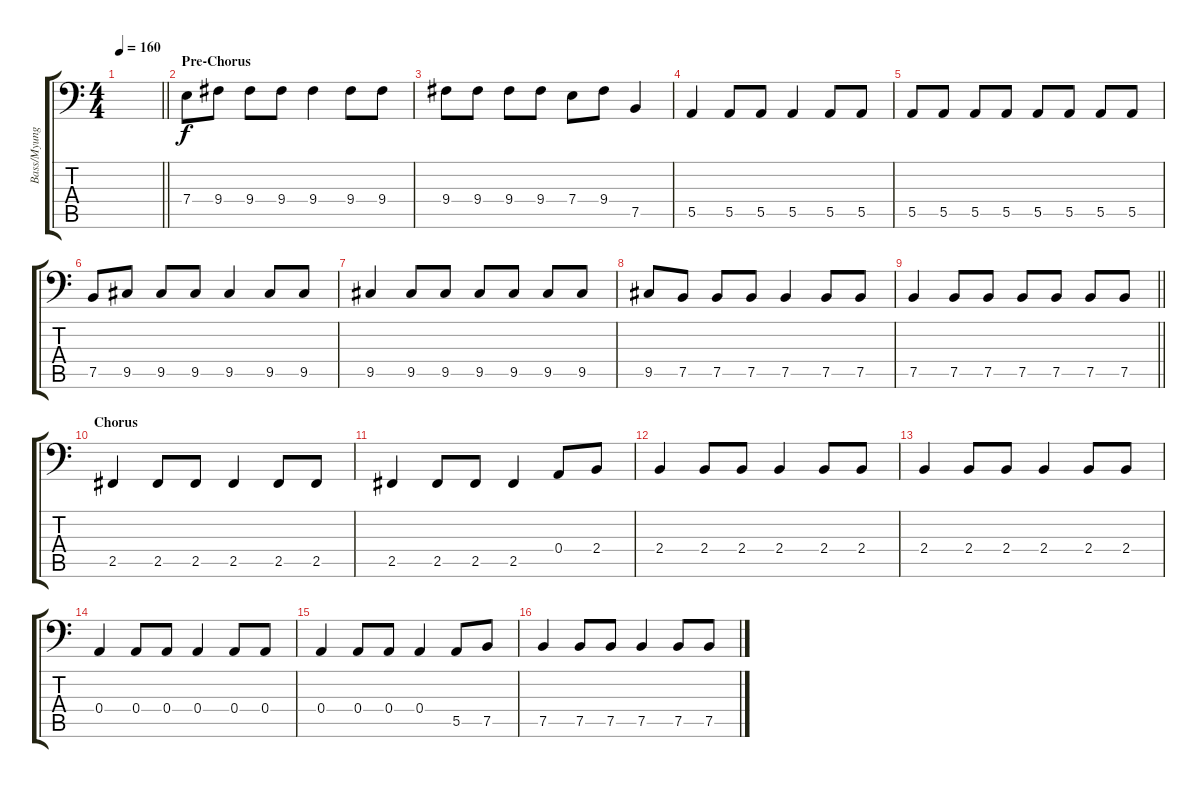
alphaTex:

\track ("Bass/Myung" "Bass/Myung") {instrument electricbassfinger}
\staff {score tabs}
\tuning (C3 G2 D2 A1 E1 B0) {hide}
\ts (4 4)
\tempo 160
\clef f4
\barLineRight lightlight
\ks c
|
\section ("" "Pre-Chorus")
7.4.8{instrument electricbassfinger} 9.4.8 9.4.8 9.4.8 9.4.4 9.4.8 9.4.8 |
9.4.8 9.4.8 9.4.8 9.4.8 7.4.8 9.4.8 7.5.4 |
5.5.4 5.5.8 5.5.8 5.5.4 5.5.8 5.5.8 |
5.5.8 5.5.8 5.5.8 5.5.8 5.5.8 5.5.8 5.5.8 5.5.8 |
7.5.8 9.5.8 9.5.8 9.5.8 9.5.4 9.5.8 9.5.8 |
9.5.4 9.5.8 9.5.8 9.5.8 9.5.8 9.5.8 9.5.8 |
9.5.8 7.5.8 7.5.8 7.5.8 7.5.4 7.5.8 7.5.8 |
\barLineRight lightlight
7.5.4 7.5.8 7.5.8 7.5.8 7.5.8 7.5.8 7.5.8 |
\section ("" "Chorus")
2.5.4 2.5.8 2.5.8 2.5.4 2.5.8 2.5.8 |
2.5.4 2.5.8 2.5.8 2.5.4 0.4.8 2.4.8 |
2.4.4 2.4.8 2.4.8 2.4.4 2.4.8 2.4.8 |
2.4.4 2.4.8 2.4.8 2.4.4 2.4.8 2.4.8 |
0.4.4 0.4.8 0.4.8 0.4.4 0.4.8 0.4.8 |
0.4.4 0.4.8 0.4.8 0.4.4 5.5.8 7.5.8 |
7.5.4 7.5.8 7.5.8 7.5.4 7.5.8 7.5.8
